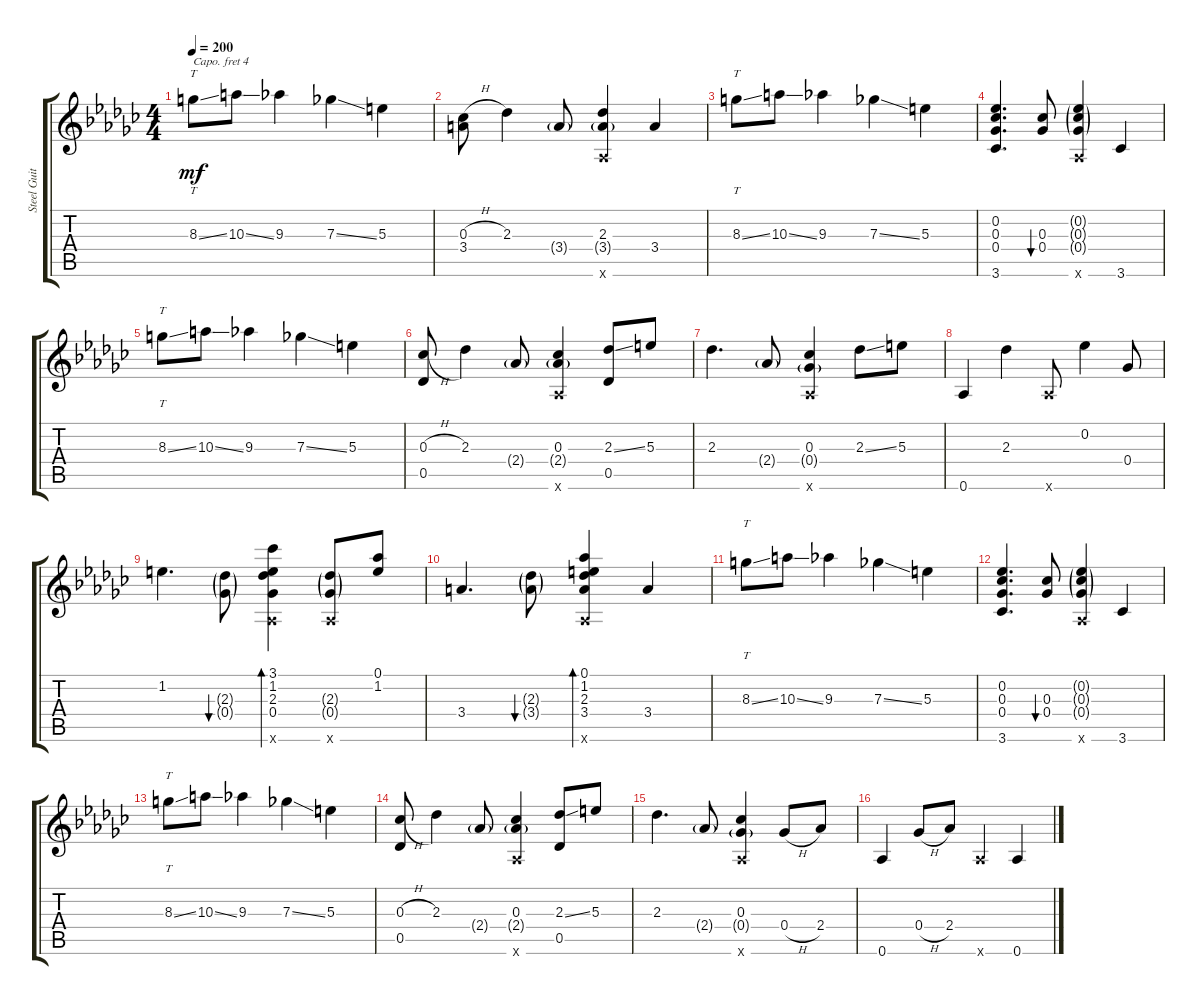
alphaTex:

\track ("Steel Guitar" "Steel Guit") {instrument acousticguitarsteel}
\staff {score tabs}
\capo 4
\tuning (E4 B3 G3 D3 A2 E2) {hide}
\ts (4 4)
\tempo 200
\clef g2
\ks gb
8.3{ss}.8{tt dy mf} 10.3{ss}.8 9.3.4 7.3{ss}.4 5.3.4 |
(0.3{h} 3.4).8 2.3.4 3.4{g}.8 (2.3 3.4{g} 0.6{x}).4 3.4.4 |
8.3{ss}.8{tt} 10.3{ss}.8 9.3.4 7.3{ss}.4 5.3.4 |
(0.2 0.3 0.4 3.6).4{d} (0.3 0.4).8{bu 30} (0.2{g} 0.3{g} 0.4{g} 0.6{x}).4 3.6.4 |
8.3{ss}.8{tt} 10.3{ss}.8 9.3.4 7.3{ss}.4 5.3.4 |
(0.3{h} 0.5).8 2.3.4 2.4{g}.8 (0.3 2.4{g} 0.6{x}).4 (2.3{ss} 0.5).8 5.3.8 |
2.3.4{d} 2.4{g}.8 (0.3 0.4{g} 0.6{x}).4 2.3{ss}.8 5.3.8 |
0.6.4 2.3.4 0.6{x}.8 0.2.4 0.4.8 |
1.2.4{d} (2.3{g} 0.4{g}).8{bu 30} (3.1 1.2 2.3 0.4 0.6{x}).4{bd 30} (2.3{g} 0.4{g} 0.6{x}).8 (0.1 1.2).8 |
3.4.4{d} (2.3{g} 3.4{g}).8{bu 30} (0.1 1.2 2.3 3.4 0.6{x}).4{bd 30} 3.4.4 |
8.3{ss}.8{tt} 10.3{ss}.8 9.3.4 7.3{ss}.4 5.3.4 |
(0.2 0.3 0.4 3.6).4{d} (0.3 0.4).8{bu 30} (0.2{g} 0.3{g} 0.4{g} 0.6{x}).4 3.6.4 |
8.3{ss}.8{tt} 10.3{ss}.8 9.3.4 7.3{ss}.4 5.3.4 |
(0.3{h} 0.5).8 2.3.4 2.4{g}.8 (0.3 2.4{g} 0.6{x}).4 (2.3{ss} 0.5).8 5.3.8 |
2.3.4{d} 2.4{g}.8 (0.3 0.4{g} 0.6{x}).4 0.4{h}.8 2.4.8 |
0.6.4 0.4{h}.8 2.4.8 0.6{x}.4 0.6.4
